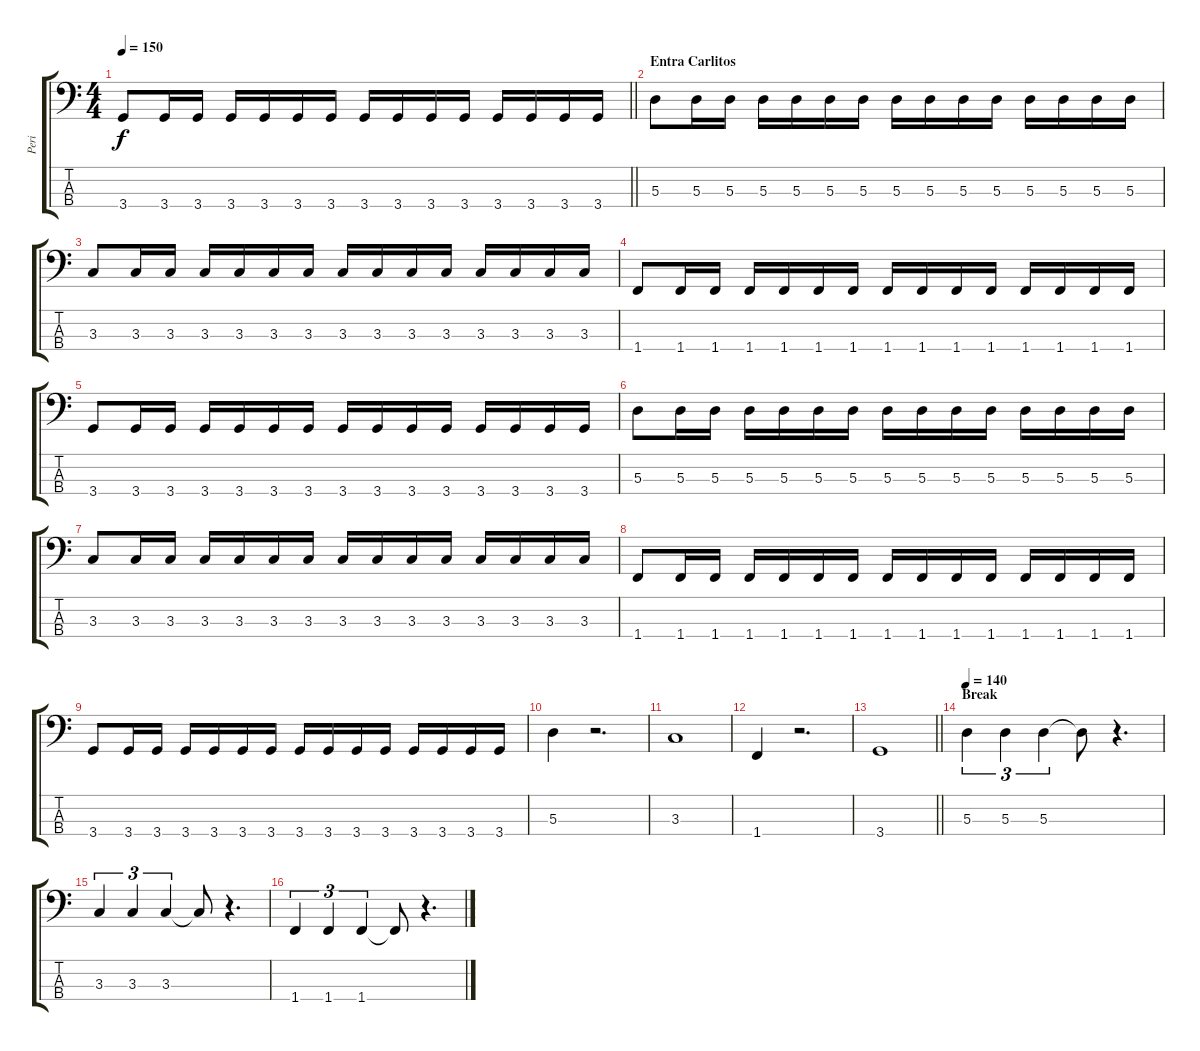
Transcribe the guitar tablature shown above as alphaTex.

\track ("Peri" "Peri") {instrument electricbassfinger}
\staff {score tabs}
\tuning (G2 D2 A1 E1) {hide}
\ts (4 4)
\tempo 150
\clef f4
\barLineRight lightlight
\ks c
3.4.8{dy f} 3.4.16 3.4.16 3.4.16 3.4.16 3.4.16 3.4.16 3.4.16 3.4.16 3.4.16 3.4.16 3.4.16 3.4.16 3.4.16 3.4.16 |
\section ("" "Entra Carlitos")
5.3.8 5.3.16 5.3.16 5.3.16 5.3.16 5.3.16 5.3.16 5.3.16 5.3.16 5.3.16 5.3.16 5.3.16 5.3.16 5.3.16 5.3.16 |
3.3.8 3.3.16 3.3.16 3.3.16 3.3.16 3.3.16 3.3.16 3.3.16 3.3.16 3.3.16 3.3.16 3.3.16 3.3.16 3.3.16 3.3.16 |
1.4.8 1.4.16 1.4.16 1.4.16 1.4.16 1.4.16 1.4.16 1.4.16 1.4.16 1.4.16 1.4.16 1.4.16 1.4.16 1.4.16 1.4.16 |
3.4.8 3.4.16 3.4.16 3.4.16 3.4.16 3.4.16 3.4.16 3.4.16 3.4.16 3.4.16 3.4.16 3.4.16 3.4.16 3.4.16 3.4.16 |
5.3.8 5.3.16 5.3.16 5.3.16 5.3.16 5.3.16 5.3.16 5.3.16 5.3.16 5.3.16 5.3.16 5.3.16 5.3.16 5.3.16 5.3.16 |
3.3.8 3.3.16 3.3.16 3.3.16 3.3.16 3.3.16 3.3.16 3.3.16 3.3.16 3.3.16 3.3.16 3.3.16 3.3.16 3.3.16 3.3.16 |
1.4.8 1.4.16 1.4.16 1.4.16 1.4.16 1.4.16 1.4.16 1.4.16 1.4.16 1.4.16 1.4.16 1.4.16 1.4.16 1.4.16 1.4.16 |
3.4.8 3.4.16 3.4.16 3.4.16 3.4.16 3.4.16 3.4.16 3.4.16 3.4.16 3.4.16 3.4.16 3.4.16 3.4.16 3.4.16 3.4.16 |
5.3.4 r.2{d} |
3.3.1 |
1.4.4 r.2{d} |
\barLineRight lightlight
3.4.1 |
\section ("" "Break")
\tempo 140
5.3.4{tu (3 2)} 5.3.4{tu (3 2)} 5.3.4{tu (3 2)} 5.3{t}.8 r.4{d} |
3.3.4{tu (3 2)} 3.3.4{tu (3 2)} 3.3.4{tu (3 2)} 3.3{t}.8 r.4{d} |
1.4.4{tu (3 2)} 1.4.4{tu (3 2)} 1.4.4{tu (3 2)} 1.4{t}.8 r.4{d}
